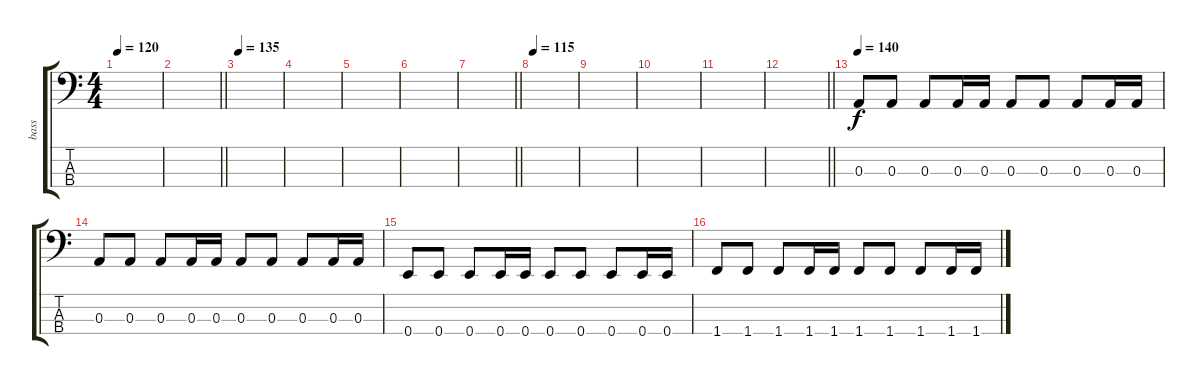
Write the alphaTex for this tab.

\track ("bass" "bass") {instrument electricbassfinger}
\staff {score tabs}
\tuning (G2 D2 A1 E1) {hide}
\ts (4 4)
\tempo 120
\clef f4
\ks c
|
\barLineRight lightlight
|
\section ("" "")
\tempo 135
|
|
|
|
\barLineRight lightlight
|
\section ("" "")
\tempo 115
|
|
|
|
\barLineRight lightlight
|
\section ("" "")
\tempo 140
0.3.8 0.3.8 0.3.8 0.3.16 0.3.16 0.3.8 0.3.8 0.3.8 0.3.16 0.3.16 |
0.3.8 0.3.8 0.3.8 0.3.16 0.3.16 0.3.8 0.3.8 0.3.8 0.3.16 0.3.16 |
0.4.8 0.4.8 0.4.8 0.4.16 0.4.16 0.4.8 0.4.8 0.4.8 0.4.16 0.4.16 |
1.4.8 1.4.8 1.4.8 1.4.16 1.4.16 1.4.8 1.4.8 1.4.8 1.4.16 1.4.16
